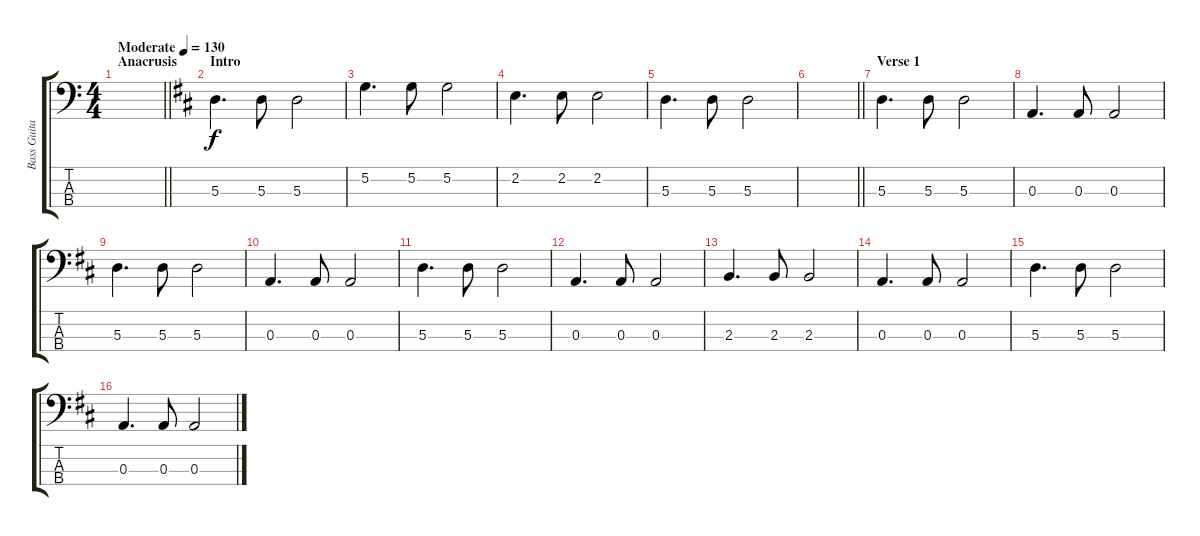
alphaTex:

\track ("Bass Guitar" "Bass Guita") {instrument electricbassfinger}
\staff {score tabs}
\tuning (G2 D2 A1 E1) {hide}
\ts (4 4)
\section ("" "Anacrusis")
\tempo (130 "Moderate")
\clef f4
\barLineRight lightlight
\ks c
|
\section ("" "Intro")
\ks d
5.3.4{d} 5.3.8 5.3.2 |
5.2.4{d} 5.2.8 5.2.2 |
2.2.4{d} 2.2.8 2.2.2 |
5.3.4{d} 5.3.8 5.3.2 |
\barLineRight lightlight
|
\section ("" "Verse 1")
5.3.4{d} 5.3.8 5.3.2 |
0.3.4{d} 0.3.8 0.3.2 |
5.3.4{d} 5.3.8 5.3.2 |
0.3.4{d} 0.3.8 0.3.2 |
5.3.4{d} 5.3.8 5.3.2 |
0.3.4{d} 0.3.8 0.3.2 |
2.3.4{d} 2.3.8 2.3.2 |
0.3.4{d} 0.3.8 0.3.2 |
5.3.4{d} 5.3.8 5.3.2 |
0.3.4{d} 0.3.8 0.3.2
